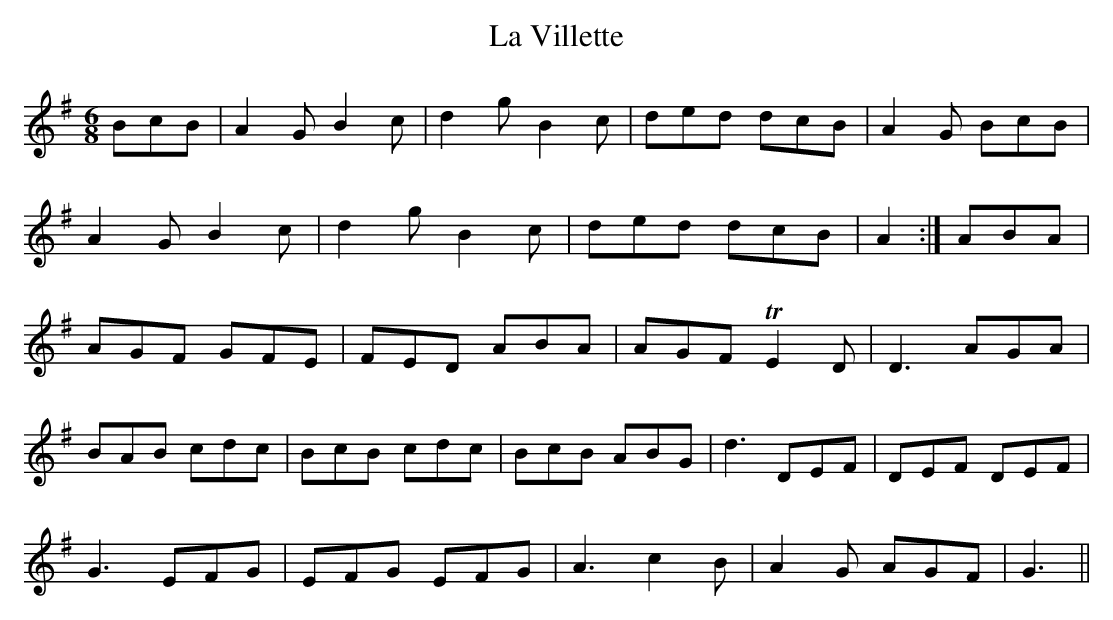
X:1
T:Villette, La
M:6/8
L:1/8
K:G
BcB|A2G B2c|d2g B2c|ded dcB|A2G BcB|
A2G B2c|d2g B2c|ded dcB|A2:|ABA|
AGF GFE|FED ABA|AGF TE2D|D3 AGA|
BAB cdc|BcB cdc|BcB ABG|d3 DEF|DEF DEF|
G3 EFG|EFG EFG|A3 c2B|A2G AGF|G3||
